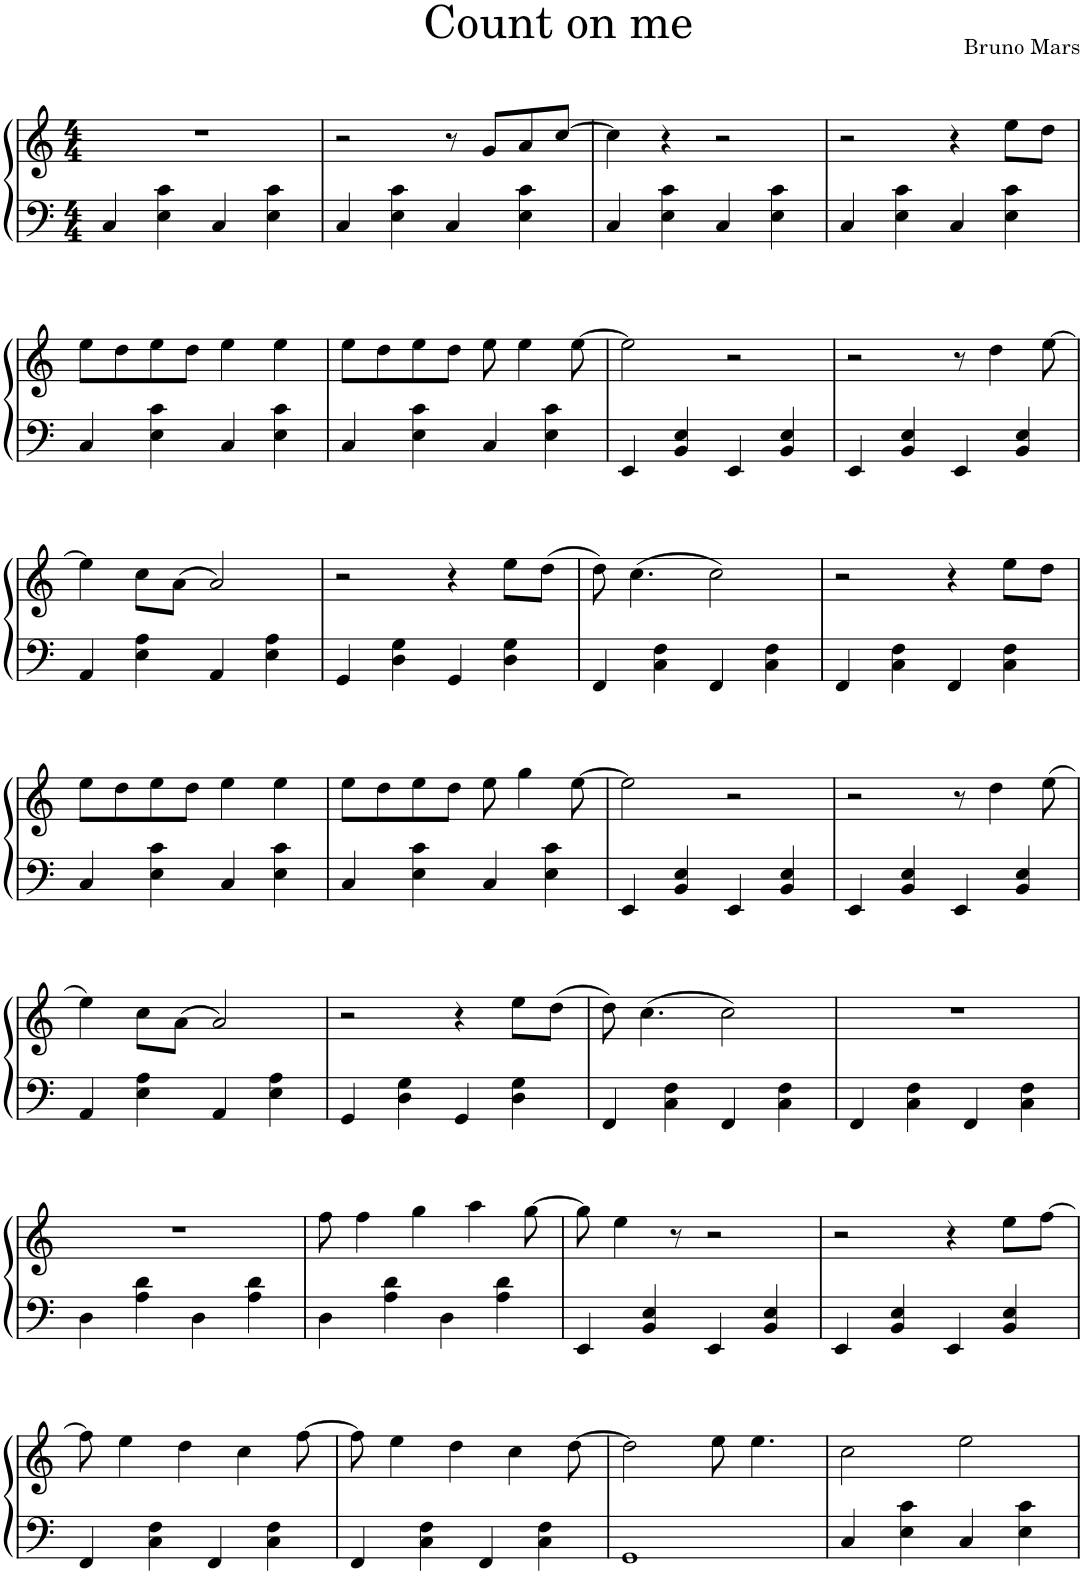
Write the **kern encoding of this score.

**kern	**kern
*part1	*part1
*staff2	*staff1
*I"Piano	*
*I'Pno.	*
*clefF4	*clefG2
*k[]	*k[]
*M4/4	*M4/4
=1	=1
4C/	1r
4E\ 4c\	.
4C/	.
4E\ 4c\	.
=2	=2
4C/	2r
4E\ 4c\	.
4C/	8r
.	8g/L
4E\ 4c\	8a/
.	[8cc/J
=3	=3
4C/	4cc\]
4E\ 4c\	4r
4C/	2r
4E\ 4c\	.
=4	=4
4C/	2r
4E\ 4c\	.
4C/	4r
4E\ 4c\	8ee\L
.	8dd\J
!!LO:LB:g=z
=5	=5
4C/	8ee\L
.	8dd\
4E\ 4c\	8ee\
.	8dd\J
4C/	4ee\
4E\ 4c\	4ee\
=6	=6
4C/	8ee\L
.	8dd\
4E\ 4c\	8ee\
.	8dd\J
4C/	8ee\
.	4ee\
4E\ 4c\	.
.	[8ee\
=7	=7
4EE/	2ee\]
4BB/ 4E/	.
4EE/	2r
4BB/ 4E/	.
=8	=8
4EE/	2r
4BB/ 4E/	.
4EE/	8r
.	4dd\
4BB/ 4E/	.
.	[8ee\
!!LO:LB:g=z
=9	=9
4AA/	4ee\]
4E\ 4A\	8cc\L
.	(8a\J
4AA/	2a/)
4E\ 4A\	.
=10	=10
4GG/	2r
4D\ 4G\	.
4GG/	4r
4D\ 4G\	8ee\L
.	(8dd\J
=11	=11
4FF/	8dd\)
.	(4.cc\
4C\ 4F\	.
4FF/	2cc\)
4C\ 4F\	.
=12	=12
4FF/	2r
4C\ 4F\	.
4FF/	4r
4C\ 4F\	8ee\L
.	8dd\J
!!LO:LB:g=z
=13	=13
4C/	8ee\L
.	8dd\
4E\ 4c\	8ee\
.	8dd\J
4C/	4ee\
4E\ 4c\	4ee\
=14	=14
4C/	8ee\L
.	8dd\
4E\ 4c\	8ee\
.	8dd\J
4C/	8ee\
.	4gg\
4E\ 4c\	.
.	[8ee\
=15	=15
4EE/	2ee\]
4BB/ 4E/	.
4EE/	2r
4BB/ 4E/	.
=16	=16
4EE/	2r
4BB/ 4E/	.
4EE/	8r
.	4dd\
4BB/ 4E/	.
.	(8ee\
!!LO:LB:g=z
=17	=17
4AA/	4ee\)
4E\ 4A\	8cc\L
.	(8a\J
4AA/	2a/)
4E\ 4A\	.
=18	=18
4GG/	2r
4D\ 4G\	.
4GG/	4r
4D\ 4G\	8ee\L
.	(8dd\J
=19	=19
4FF/	8dd\)
.	(4.cc\
4C\ 4F\	.
4FF/	2cc\)
4C\ 4F\	.
=20	=20
4FF/	1r
4C\ 4F\	.
4FF/	.
4C\ 4F\	.
!!LO:LB:g=z
=21	=21
4D\	1r
4A\ 4d\	.
4D\	.
4A\ 4d\	.
=22	=22
4D\	8ff\
.	4ff\
4A\ 4d\	.
.	4gg\
4D\	.
.	4aa\
4A\ 4d\	.
.	[8gg\
=23	=23
4EE/	8gg\]
.	4ee\
4BB/ 4E/	.
.	8r
4EE/	2r
4BB/ 4E/	.
=24	=24
4EE/	2r
4BB/ 4E/	.
4EE/	4r
4BB/ 4E/	8ee\L
.	[8ff\J
!!LO:LB:g=z
=25	=25
4FF/	8ff\]
.	4ee\
4C\ 4F\	.
.	4dd\
4FF/	.
.	4cc\
4C\ 4F\	.
.	[8ff\
=26	=26
4FF/	8ff\]
.	4ee\
4C\ 4F\	.
.	4dd\
4FF/	.
.	4cc\
4C\ 4F\	.
.	[8dd\
=27	=27
1GG	2dd\]
.	8ee\
.	4.ee\
=28	=28
4C/	2cc\
4E\ 4c\	.
4C/	2ee\
4E\ 4c\	.
=	=
*-	*-
